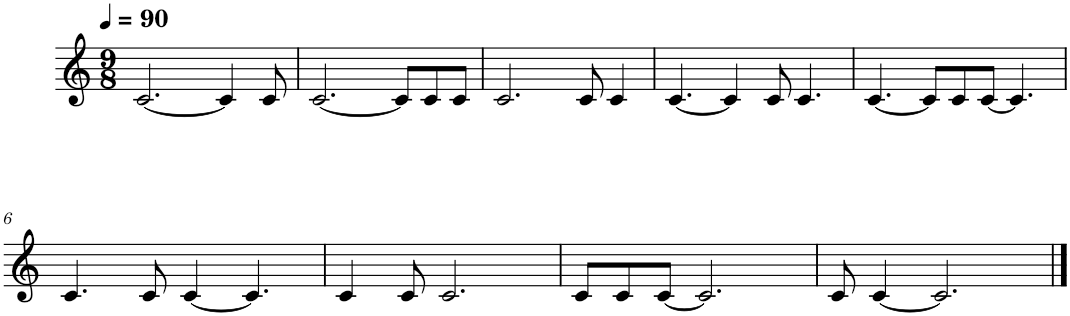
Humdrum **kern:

**kern
*part1
*staff1
*I"Piano
*I'Pno.
*clefG2
*k[]
*M9/8
*MM90
=1
[2.c/
4c/]
8c/
=2
[2.c/
8c/L]
8c/
8c/J
=3
2.c/
8c/
4c/
=4
[4.c/
4c/]
8c/
4.c/
=5
[4.c/
8c/L]
8c/
[8c/J
4.c/]
!!LO:LB:g=z
=6
4.c/
8c/
[4c/
4.c/]
=7
4c/
8c/
2.c/
=8
8c/L
8c/
[8c/J
2.c/]
=9
8c/
[4c/
2.c/]
==
*-
